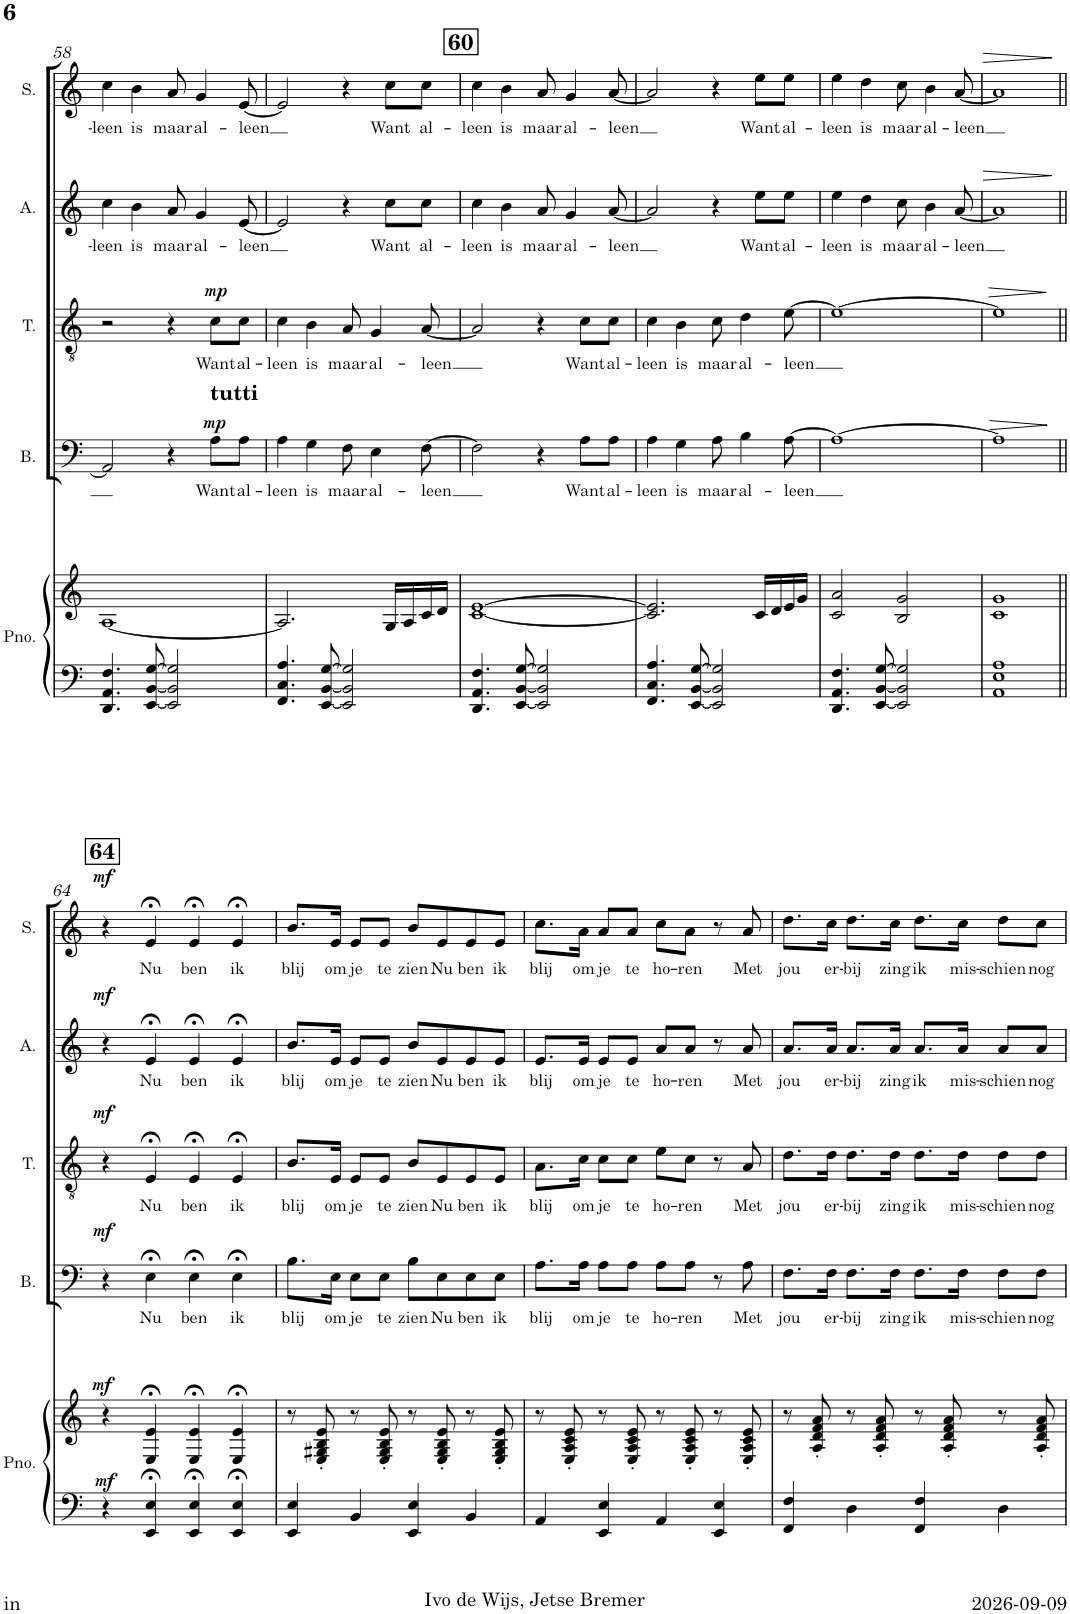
**kern	**kern	**dynam	**kern	**text	**dynam	**kern	**text	**dynam	**kern	**text	**dynam	**kern	**text	**dynam
*part5	*part5	*part5	*part4	*part4	*part4	*part3	*part3	*part3	*part2	*part2	*part2	*part1	*part1	*part1
*staff6	*staff5	*staff5/6	*staff4	*staff4	*staff4	*staff3	*staff3	*staff3	*staff2	*staff2	*staff2	*staff1	*staff1	*staff1
*I"Piano	*	*	*I"Bas	*	*	*I"Tenor	*	*	*I"Alt	*	*	*I"Sopraan	*	*
*I'Pno.	*	*	*I'B.	*	*	*I'T.	*	*	*I'A.	*	*	*I'S.	*	*
!!LO:PB:g=z
*clefF4	*clefG2	*	*clefF4	*	*	*clefGv2	*	*	*clefG2	*	*	*clefG2	*	*
*	*	*	*Trd5c9	*	*	*Trd5c9	*	*	*Trd5c9	*	*	*Trd5c9	*	*
*k[]	*k[]	*	*k[]	*	*	*k[]	*	*	*k[]	*	*	*k[]	*	*
*M4/4	*M4/4	*	*M4/4	*	*	*M4/4	*	*	*M4/4	*	*	*M4/4	*	*
=58	=58	=58	=58	=58	=58	=58	=58	=58	=58	=58	=58	=58	=58	=58
!	!	!	!	!	!	!	!	!	!	!LO:LY:b	!	!	!LO:LY:b	!
4.DD/ 4.AA/ 4.F/	[1A	.	2AA/]	.	.	2r	.	.	4cc\	-leen	.	4cc\	-leen	.
!	!	!	!	!	!	!	!	!	!	!LO:LY:b	!	!	!LO:LY:b	!
.	.	.	.	.	.	.	.	.	4b\	is	.	4b\	is	.
[8EE/ [8BB/ [8G/	.	.	.	.	.	.	.	.	.	.	.	.	.	.
!	!	!	!	!	!	!	!	!	!	!LO:LY:b	!	!	!LO:LY:b	!
2EE/] 2BB/] 2G/]	.	.	4r	.	.	4r	.	.	8a/	maar	.	8a/	maar	.
!	!	!	!	!	!	!	!	!	!	!LO:LY:b	!	!	!LO:LY:b	!
.	.	.	.	.	.	.	.	.	4g/	al-	.	4g/	al-	.
!	!	!	!LO:TX:a:B:t=tutti	!	!	!	!	!	!	!	!	!	!	!
!	!	!	!	!LO:LY:b	!LO:DY:a	!	!LO:LY:b	!LO:DY:a	!	!	!	!	!	!
.	.	.	8A\L	Want	mp	8c\L	Want	mp	.	.	.	.	.	.
!	!	!	!	!LO:LY:b	!	!	!LO:LY:b	!	!	!LO:LY:b	!	!	!LO:LY:b	!
.	.	.	8A\J	al-	.	8c\J	al-	.	[8e/	-leen	.	[8e/	-leen	.
=59	=59	=59	=59	=59	=59	=59	=59	=59	=59	=59	=59	=59	=59	=59
!	!	!	!	!LO:LY:b	!	!	!LO:LY:b	!	!	!	!	!	!	!
4.FF/ 4.C/ 4.A/	2.A/]	.	4A\	-leen	.	4c\	-leen	.	2e/]	.	.	2e/]	.	.
!	!	!	!	!LO:LY:b	!	!	!LO:LY:b	!	!	!	!	!	!	!
.	.	.	4G\	is	.	4B\	is	.	.	.	.	.	.	.
[8EE/ [8BB/ [8G/	.	.	.	.	.	.	.	.	.	.	.	.	.	.
!	!	!	!	!LO:LY:b	!	!	!LO:LY:b	!	!	!	!	!	!	!
2EE/] 2BB/] 2G/]	.	.	8F\	maar	.	8A/	maar	.	4r	.	.	4r	.	.
!	!	!	!	!LO:LY:b	!	!	!LO:LY:b	!	!	!	!	!	!	!
.	.	.	4E\	al-	.	4G/	al-	.	.	.	.	.	.	.
!	!	!	!	!	!	!	!	!	!	!LO:LY:b	!	!	!LO:LY:b	!
.	16G/LL	.	.	.	.	.	.	.	8cc\L	Want	.	8cc\L	Want	.
.	16A/	.	.	.	.	.	.	.	.	.	.	.	.	.
!	!	!	!	!LO:LY:b	!	!	!LO:LY:b	!	!	!LO:LY:b	!	!	!LO:LY:b	!
.	16c/	.	[8F\	-leen	.	[8A/	-leen	.	8cc\J	al-	.	8cc\J	al-	.
.	16d/JJ	.	.	.	.	.	.	.	.	.	.	.	.	.
!!LO:REH:place=s1:a:B:cj:fs=14:t=60
=60	=60	=60	=60	=60	=60	=60	=60	=60	=60	=60	=60	=60	=60	=60
!	!	!	!	!	!	!	!	!	!	!LO:LY:b	!	!	!LO:LY:b	!
4.DD/ 4.AA/ 4.F/	[1c [1e	.	2F\]	.	.	2A/]	.	.	4cc\	-leen	.	4cc\	-leen	.
!	!	!	!	!	!	!	!	!	!	!LO:LY:b	!	!	!LO:LY:b	!
.	.	.	.	.	.	.	.	.	4b\	is	.	4b\	is	.
[8EE/ [8BB/ [8G/	.	.	.	.	.	.	.	.	.	.	.	.	.	.
!	!	!	!	!	!	!	!	!	!	!LO:LY:b	!	!	!LO:LY:b	!
2EE/] 2BB/] 2G/]	.	.	4r	.	.	4r	.	.	8a/	maar	.	8a/	maar	.
!	!	!	!	!	!	!	!	!	!	!LO:LY:b	!	!	!LO:LY:b	!
.	.	.	.	.	.	.	.	.	4g/	al-	.	4g/	al-	.
!	!	!	!	!LO:LY:b	!	!	!LO:LY:b	!	!	!	!	!	!	!
.	.	.	8A\L	Want	.	8c\L	Want	.	.	.	.	.	.	.
!	!	!	!	!LO:LY:b	!	!	!LO:LY:b	!	!	!LO:LY:b	!	!	!LO:LY:b	!
.	.	.	8A\J	al-	.	8c\J	al-	.	[8a/	-leen	.	[8a/	-leen	.
=61	=61	=61	=61	=61	=61	=61	=61	=61	=61	=61	=61	=61	=61	=61
!	!	!	!	!LO:LY:b	!	!	!LO:LY:b	!	!	!	!	!	!	!
4.FF/ 4.C/ 4.A/	2.c/] 2.e/]	.	4A\	-leen	.	4c\	-leen	.	2a/]	.	.	2a/]	.	.
!	!	!	!	!LO:LY:b	!	!	!LO:LY:b	!	!	!	!	!	!	!
.	.	.	4G\	is	.	4B\	is	.	.	.	.	.	.	.
[8EE/ [8BB/ [8G/	.	.	.	.	.	.	.	.	.	.	.	.	.	.
!	!	!	!	!LO:LY:b	!	!	!LO:LY:b	!	!	!	!	!	!	!
2EE/] 2BB/] 2G/]	.	.	8A\	maar	.	8c\	maar	.	4r	.	.	4r	.	.
!	!	!	!	!LO:LY:b	!	!	!LO:LY:b	!	!	!	!	!	!	!
.	.	.	4B\	al-	.	4d\	al-	.	.	.	.	.	.	.
!	!	!	!	!	!	!	!	!	!	!LO:LY:b	!	!	!LO:LY:b	!
.	16c/LL	.	.	.	.	.	.	.	8ee\L	Want	.	8ee\L	Want	.
.	16d/	.	.	.	.	.	.	.	.	.	.	.	.	.
!	!	!	!	!LO:LY:b	!	!	!LO:LY:b	!	!	!LO:LY:b	!	!	!LO:LY:b	!
.	16e/	.	[8A\	-leen	.	[8e\	-leen	.	8ee\J	al-	.	8ee\J	al-	.
.	16g/JJ	.	.	.	.	.	.	.	.	.	.	.	.	.
=62	=62	=62	=62	=62	=62	=62	=62	=62	=62	=62	=62	=62	=62	=62
!	!	!	!	!	!	!	!	!	!	!LO:LY:b	!	!	!LO:LY:b	!
4.DD/ 4.AA/ 4.F/	2c/ 2a/	.	1A_	.	.	1e_	.	.	4ee\	-leen	.	4ee\	-leen	.
!	!	!	!	!	!	!	!	!	!	!LO:LY:b	!	!	!LO:LY:b	!
.	.	.	.	.	.	.	.	.	4dd\	is	.	4dd\	is	.
[8EE/ [8BB/ [8G/	.	.	.	.	.	.	.	.	.	.	.	.	.	.
!	!	!	!	!	!	!	!	!	!	!LO:LY:b	!	!	!LO:LY:b	!
2EE/] 2BB/] 2G/]	2B/ 2g/	.	.	.	.	.	.	.	8cc\	maar	.	8cc\	maar	.
!	!	!	!	!	!	!	!	!	!	!LO:LY:b	!	!	!LO:LY:b	!
.	.	.	.	.	.	.	.	.	4b\	al-	.	4b\	al-	.
!	!	!	!	!	!	!	!	!	!	!LO:LY:b	!	!	!LO:LY:b	!
.	.	.	.	.	.	.	.	.	[8a/	-leen	.	[8a/	-leen	.
=63	=63	=63	=63	=63	=63	=63	=63	=63	=63	=63	=63	=63	=63	=63
!	!	!	!	!	!LO:HP:b	!	!	!LO:HP:b	!	!	!LO:HP:b	!	!	!LO:HP:b
1AA 1E 1A	1c 1g	.	1A]	.	>	1e]	.	>	1a]	.	>	1a]	.	>
.	.	.	.	.	]	.	.	]	.	.	]	.	.	]
!!LO:LB:g=z
!!LO:REH:place=s1:a:B:cj:fs=14:t=64
=64||	=64||	=64||	=64||	=64||	=64||	=64||	=64||	=64||	=64||	=64||	=64||	=64||	=64||	=64||
!	!	!LO:DY:a=2	!	!	!	!	!	!	!	!	!	!	!	!
!	!	!LO:DY:n=1:a	!	!	!LO:DY:a	!	!	!LO:DY:a	!	!	!LO:DY:a	!	!	!LO:DY:a
4r	4r	mf mf	4r	.	mf	4r	.	mf	4r	.	mf	4r	.	mf
!	!	!	!	!LO:LY:b	!	!	!LO:LY:b	!	!	!LO:LY:b	!	!	!LO:LY:b	!
4EE/;< 4E/;<	4E/;< 4e/;<	.	4E;<\	Nu	.	4E;</	Nu	.	4e;</	Nu	.	4e;</	Nu	.
!	!	!	!	!LO:LY:b	!	!	!LO:LY:b	!	!	!LO:LY:b	!	!	!LO:LY:b	!
4EE/;< 4E/;<	4E/;< 4e/;<	.	4E;<\	ben	.	4E;</	ben	.	4e;</	ben	.	4e;</	ben	.
!	!	!	!	!LO:LY:b	!	!	!LO:LY:b	!	!	!LO:LY:b	!	!	!LO:LY:b	!
4EE/;< 4E/;<	4E/;< 4e/;<	.	4E;<\	ik	.	4E;</	ik	.	4e;</	ik	.	4e;</	ik	.
=65	=65	=65	=65	=65	=65	=65	=65	=65	=65	=65	=65	=65	=65	=65
!	!	!	!	!LO:LY:b	!	!	!LO:LY:b	!	!	!LO:LY:b	!	!	!LO:LY:b	!
4EE/ 4E/	8r	.	8.B\L	blij	.	8.B/L	blij	.	8.b/L	blij	.	8.b/L	blij	.
.	8E/' 8G#X/' 8B/' 8e/'	.	.	.	.	.	.	.	.	.	.	.	.	.
!	!	!	!	!LO:LY:b	!	!	!LO:LY:b	!	!	!LO:LY:b	!	!	!LO:LY:b	!
.	.	.	16E\Jk	om	.	16E/Jk	om	.	16e/Jk	om	.	16e/Jk	om	.
!	!	!	!	!LO:LY:b	!	!	!LO:LY:b	!	!	!LO:LY:b	!	!	!LO:LY:b	!
4BB/	8r	.	8E\L	je	.	8E/L	je	.	8e/L	je	.	8e/L	je	.
!	!	!	!	!LO:LY:b	!	!	!LO:LY:b	!	!	!LO:LY:b	!	!	!LO:LY:b	!
.	8E/' 8G#/' 8B/' 8e/'	.	8E\J	te	.	8E/J	te	.	8e/J	te	.	8e/J	te	.
!	!	!	!	!LO:LY:b	!	!	!LO:LY:b	!	!	!LO:LY:b	!	!	!LO:LY:b	!
4EE/ 4E/	8r	.	8B\L	zien	.	8B/L	zien	.	8b/L	zien	.	8b/L	zien	.
!	!	!	!	!LO:LY:b	!	!	!LO:LY:b	!	!	!LO:LY:b	!	!	!LO:LY:b	!
.	8E/' 8G#/' 8B/' 8e/'	.	8E\	Nu	.	8E/	Nu	.	8e/	Nu	.	8e/	Nu	.
!	!	!	!	!LO:LY:b	!	!	!LO:LY:b	!	!	!LO:LY:b	!	!	!LO:LY:b	!
4BB/	8r	.	8E\	ben	.	8E/	ben	.	8e/	ben	.	8e/	ben	.
!	!	!	!	!LO:LY:b	!	!	!LO:LY:b	!	!	!LO:LY:b	!	!	!LO:LY:b	!
.	8E/' 8G#/' 8B/' 8e/'	.	8E\J	ik	.	8E/J	ik	.	8e/J	ik	.	8e/J	ik	.
=66	=66	=66	=66	=66	=66	=66	=66	=66	=66	=66	=66	=66	=66	=66
!	!	!	!	!LO:LY:b	!	!	!LO:LY:b	!	!	!LO:LY:b	!	!	!LO:LY:b	!
4AA/	8r	.	8.A\L	blij	.	8.A\L	blij	.	8.e/L	blij	.	8.cc\L	blij	.
.	8E/' 8A/' 8c/' 8e/'	.	.	.	.	.	.	.	.	.	.	.	.	.
!	!	!	!	!LO:LY:b	!	!	!LO:LY:b	!	!	!LO:LY:b	!	!	!LO:LY:b	!
.	.	.	16A\Jk	om	.	16c\Jk	om	.	16e/Jk	om	.	16a\Jk	om	.
!	!	!	!	!LO:LY:b	!	!	!LO:LY:b	!	!	!LO:LY:b	!	!	!LO:LY:b	!
4EE/ 4E/	8r	.	8A\L	je	.	8c\L	je	.	8e/L	je	.	8a/L	je	.
!	!	!	!	!LO:LY:b	!	!	!LO:LY:b	!	!	!LO:LY:b	!	!	!LO:LY:b	!
.	8E/' 8A/' 8c/' 8e/'	.	8A\J	te	.	8c\J	te	.	8e/J	te	.	8a/J	te	.
!	!	!	!	!LO:LY:b	!	!	!LO:LY:b	!	!	!LO:LY:b	!	!	!LO:LY:b	!
4AA/	8r	.	8A\L	ho-	.	8e\L	ho-	.	8a/L	ho-	.	8cc\L	ho-	.
!	!	!	!	!LO:LY:b	!	!	!LO:LY:b	!	!	!LO:LY:b	!	!	!LO:LY:b	!
.	8E/' 8A/' 8c/' 8e/'	.	8A\J	-ren	.	8c\J	-ren	.	8a/J	-ren	.	8a\J	-ren	.
4EE/ 4E/	8r	.	8r	.	.	8r	.	.	8r	.	.	8r	.	.
!	!	!	!	!LO:LY:b	!	!	!LO:LY:b	!	!	!LO:LY:b	!	!	!LO:LY:b	!
.	8E/' 8A/' 8c/' 8e/'	.	8A\	Met	.	8A/	Met	.	8a/	Met	.	8a/	Met	.
=67	=67	=67	=67	=67	=67	=67	=67	=67	=67	=67	=67	=67	=67	=67
!	!	!	!	!LO:LY:b	!	!	!LO:LY:b	!	!	!LO:LY:b	!	!	!LO:LY:b	!
4FF/ 4F/	8r	.	8.F\L	jou	.	8.d\L	jou	.	8.a/L	jou	.	8.dd\L	jou	.
.	8A/' 8d/' 8f/' 8a/'	.	.	.	.	.	.	.	.	.	.	.	.	.
!	!	!	!	!LO:LY:b	!	!	!LO:LY:b	!	!	!LO:LY:b	!	!	!LO:LY:b	!
.	.	.	16F\Jk	er-	.	16d\Jk	er-	.	16a/Jk	er-	.	16cc\Jk	er-	.
!	!	!	!	!LO:LY:b	!	!	!LO:LY:b	!	!	!LO:LY:b	!	!	!LO:LY:b	!
4D\	8r	.	8.F\L	-bij	.	8.d\L	-bij	.	8.a/L	-bij	.	8.dd\L	-bij	.
.	8A/' 8d/' 8f/' 8a/'	.	.	.	.	.	.	.	.	.	.	.	.	.
!	!	!	!	!LO:LY:b	!	!	!LO:LY:b	!	!	!LO:LY:b	!	!	!LO:LY:b	!
.	.	.	16F\Jk	zing	.	16d\Jk	zing	.	16a/Jk	zing	.	16cc\Jk	zing	.
!	!	!	!	!LO:LY:b	!	!	!LO:LY:b	!	!	!LO:LY:b	!	!	!LO:LY:b	!
4FF/ 4F/	8r	.	8.F\L	ik	.	8.d\L	ik	.	8.a/L	ik	.	8.dd\L	ik	.
.	8A/' 8d/' 8f/' 8a/'	.	.	.	.	.	.	.	.	.	.	.	.	.
!	!	!	!	!LO:LY:b	!	!	!LO:LY:b	!	!	!LO:LY:b	!	!	!LO:LY:b	!
.	.	.	16F\Jk	mis-	.	16d\Jk	mis-	.	16a/Jk	mis-	.	16cc\Jk	mis-	.
!	!	!	!	!LO:LY:b	!	!	!LO:LY:b	!	!	!LO:LY:b	!	!	!LO:LY:b	!
4D\	8r	.	8F\L	-schien	.	8d\L	-schien	.	8a/L	-schien	.	8dd\L	-schien	.
!	!	!	!	!LO:LY:b	!	!	!LO:LY:b	!	!	!LO:LY:b	!	!	!LO:LY:b	!
.	8A/' 8d/' 8f/' 8a/'	.	8F\J	nog	.	8d\J	nog	.	8a/J	nog	.	8cc\J	nog	.
=	=	=	=	=	=	=	=	=	=	=	=	=	=	=
*-	*-	*-	*-	*-	*-	*-	*-	*-	*-	*-	*-	*-	*-	*-
